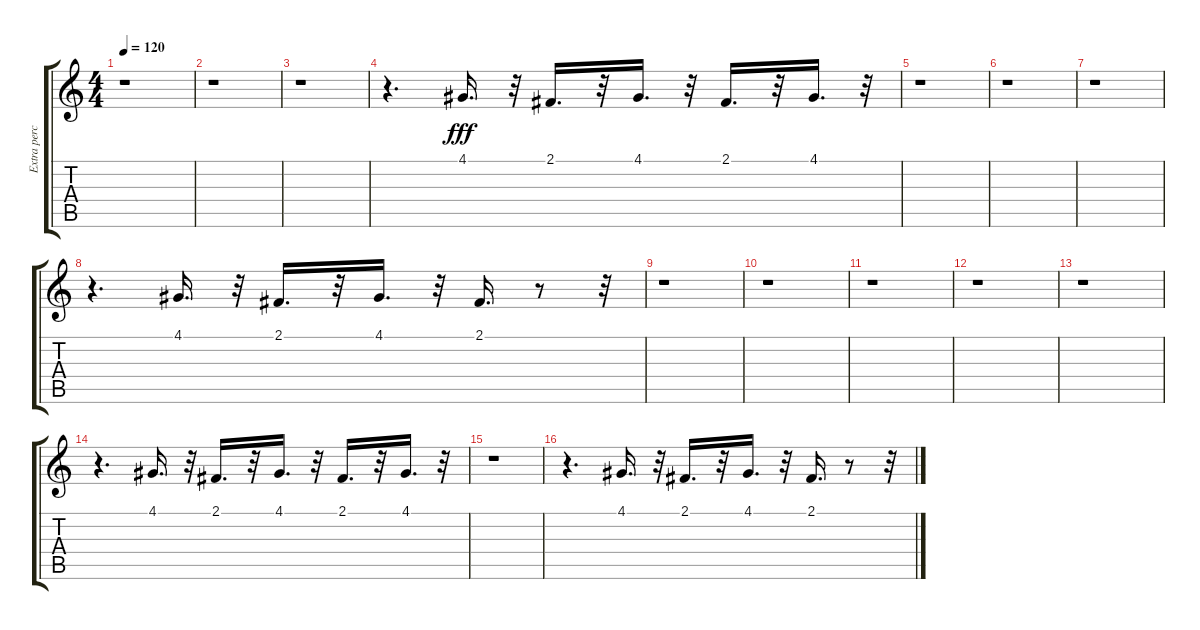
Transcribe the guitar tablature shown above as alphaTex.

\track ("Extra percusion" "Extra perc") {instrument woodblock}
\staff {score tabs}
\tuning (E4 B3 G3 D3 A2 E2) {hide}
\ts (4 4)
\tempo 120
\clef g2
\ks c
r.1{dy fff} |
r.1 |
r.1 |
r.4{d} 4.1.16{d} r.32 2.1.16{d} r.32 4.1.16{d} r.32 2.1.16{d} r.32 4.1.16{d} r.32 |
r.1 |
r.1 |
r.1 |
r.4{d} 4.1.16{d} r.32 2.1.16{d} r.32 4.1.16{d} r.32 2.1.16{d} r.8 r.32 |
r.1 |
r.1 |
r.1 |
r.1 |
r.1 |
r.4{d} 4.1.16{d} r.32 2.1.16{d} r.32 4.1.16{d} r.32 2.1.16{d} r.32 4.1.16{d} r.32 |
r.1 |
r.4{d} 4.1.16{d} r.32 2.1.16{d} r.32 4.1.16{d} r.32 2.1.16{d} r.8 r.32
